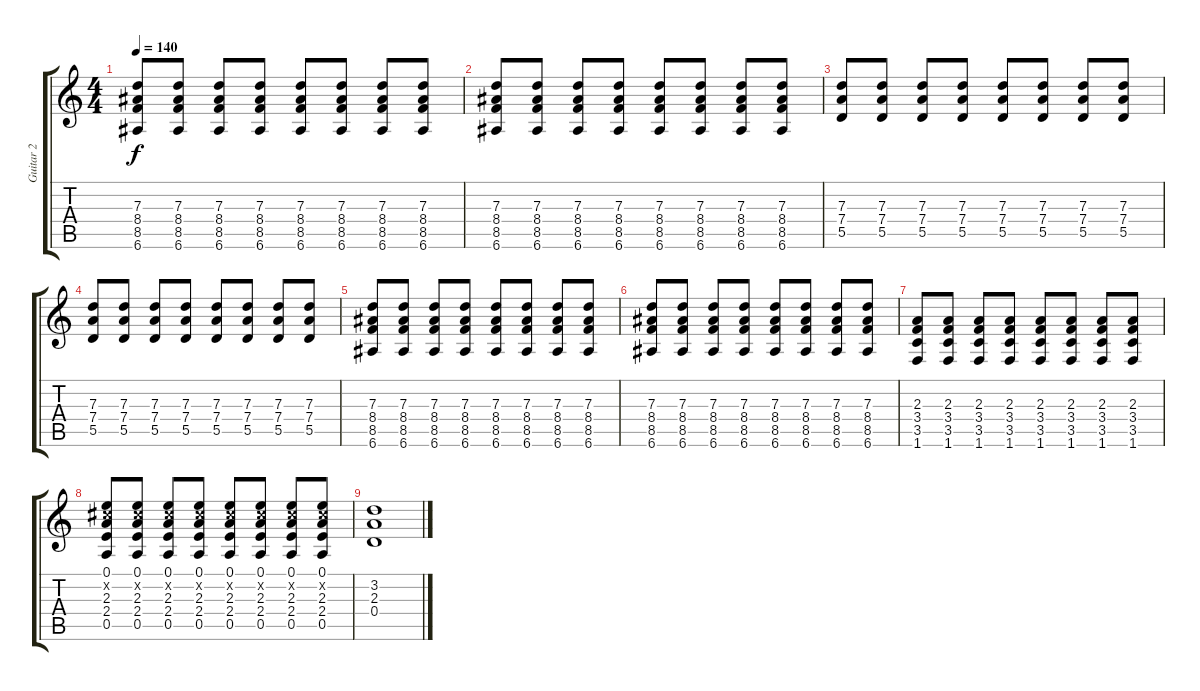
\track ("Guitar 2" "Guitar 2") {instrument acousticguitarnylon}
\staff {score tabs}
\tuning (E4 B3 G3 D3 A2 E2) {hide}
\ts (4 4)
\tempo 140
\clef g2
\ks c
(7.3 8.4 8.5 6.6).8{dy f} (7.3 8.4 8.5 6.6).8 (7.3 8.4 8.5 6.6).8 (7.3 8.4 8.5 6.6).8 (7.3 8.4 8.5 6.6).8 (7.3 8.4 8.5 6.6).8 (7.3 8.4 8.5 6.6).8 (7.3 8.4 8.5 6.6).8 |
(7.3 8.4 8.5 6.6).8 (7.3 8.4 8.5 6.6).8 (7.3 8.4 8.5 6.6).8 (7.3 8.4 8.5 6.6).8 (7.3 8.4 8.5 6.6).8 (7.3 8.4 8.5 6.6).8 (7.3 8.4 8.5 6.6).8 (7.3 8.4 8.5 6.6).8 |
(7.3 7.4 5.5).8 (7.3 7.4 5.5).8 (7.3 7.4 5.5).8 (7.3 7.4 5.5).8 (7.3 7.4 5.5).8 (7.3 7.4 5.5).8 (7.3 7.4 5.5).8 (7.3 7.4 5.5).8 |
(7.3 7.4 5.5).8 (7.3 7.4 5.5).8 (7.3 7.4 5.5).8 (7.3 7.4 5.5).8 (7.3 7.4 5.5).8 (7.3 7.4 5.5).8 (7.3 7.4 5.5).8 (7.3 7.4 5.5).8 |
(7.3 8.4 8.5 6.6).8 (7.3 8.4 8.5 6.6).8 (7.3 8.4 8.5 6.6).8 (7.3 8.4 8.5 6.6).8 (7.3 8.4 8.5 6.6).8 (7.3 8.4 8.5 6.6).8 (7.3 8.4 8.5 6.6).8 (7.3 8.4 8.5 6.6).8 |
(7.3 8.4 8.5 6.6).8 (7.3 8.4 8.5 6.6).8 (7.3 8.4 8.5 6.6).8 (7.3 8.4 8.5 6.6).8 (7.3 8.4 8.5 6.6).8 (7.3 8.4 8.5 6.6).8 (7.3 8.4 8.5 6.6).8 (7.3 8.4 8.5 6.6).8 |
(2.3 3.4 3.5 1.6).8 (2.3 3.4 3.5 1.6).8 (2.3 3.4 3.5 1.6).8 (2.3 3.4 3.5 1.6).8 (2.3 3.4 3.5 1.6).8 (2.3 3.4 3.5 1.6).8 (2.3 3.4 3.5 1.6).8 (2.3 3.4 3.5 1.6).8 |
(0.1 2.2{x} 2.3 2.4 0.5).8 (0.1 2.2{x} 2.3 2.4 0.5).8 (0.1 2.2{x} 2.3 2.4 0.5).8 (0.1 2.2{x} 2.3 2.4 0.5).8 (0.1 2.2{x} 2.3 2.4 0.5).8 (0.1 2.2{x} 2.3 2.4 0.5).8 (0.1 2.2{x} 2.3 2.4 0.5).8 (0.1 2.2{x} 2.3 2.4 0.5).8 |
(3.2 2.3 0.4).1
